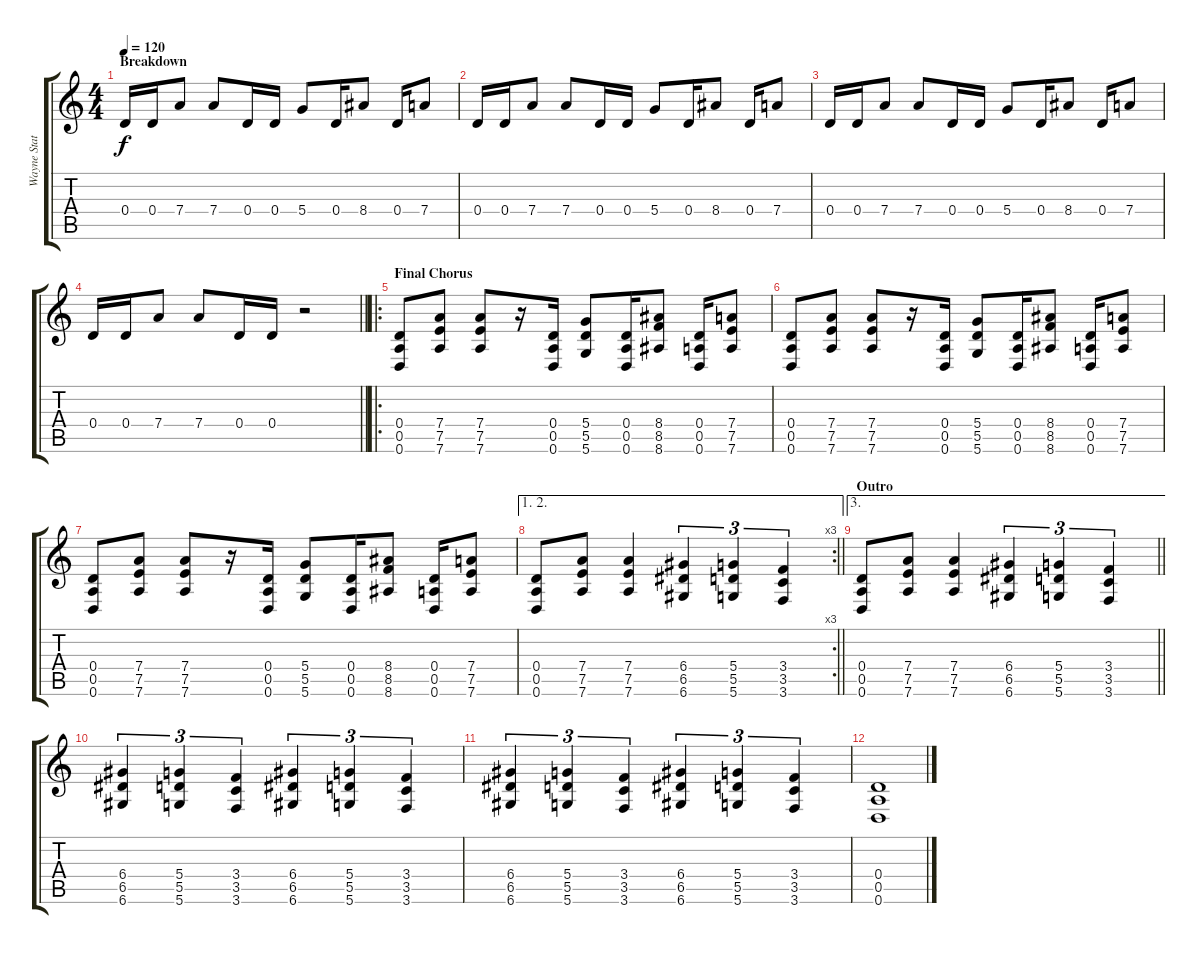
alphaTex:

\track ("Wayne Static" "Wayne Stat") {instrument distortionguitar}
\staff {score tabs}
\tuning (E4 B3 G3 D3 A2 D2) {hide}
\ts (4 4)
\section ("" "Breakdown")
\tempo 120
\clef g2
\ks c
0.4.16{dy f} 0.4.16 7.4.8 7.4.8 0.4.16 0.4.16 5.4.8 0.4.16 8.4.8 0.4.16 7.4.8 |
0.4.16 0.4.16 7.4.8 7.4.8 0.4.16 0.4.16 5.4.8 0.4.16 8.4.8 0.4.16 7.4.8 |
0.4.16 0.4.16 7.4.8 7.4.8 0.4.16 0.4.16 5.4.8 0.4.16 8.4.8 0.4.16 7.4.8 |
\barLineRight lightlight
0.4.16 0.4.16 7.4.8 7.4.8 0.4.16 0.4.16 r.2 |
\ro
\section ("" "Final Chorus")
(0.4 0.5 0.6).8 (7.4 7.5 7.6).8 (7.4 7.5 7.6).8 r.16 (0.4 0.5 0.6).16 (5.4 5.5 5.6).8 (0.4 0.5 0.6).16 (8.4 8.5 8.6).8 (0.4 0.5 0.6).16 (7.4 7.5 7.6).8 |
(0.4 0.5 0.6).8 (7.4 7.5 7.6).8 (7.4 7.5 7.6).8 r.16 (0.4 0.5 0.6).16 (5.4 5.5 5.6).8 (0.4 0.5 0.6).16 (8.4 8.5 8.6).8 (0.4 0.5 0.6).16 (7.4 7.5 7.6).8 |
(0.4 0.5 0.6).8 (7.4 7.5 7.6).8 (7.4 7.5 7.6).8 r.16 (0.4 0.5 0.6).16 (5.4 5.5 5.6).8 (0.4 0.5 0.6).16 (8.4 8.5 8.6).8 (0.4 0.5 0.6).16 (7.4 7.5 7.6).8 |
\ae (1 2)
\rc 3
\barLineRight lightlight
(0.4 0.5 0.6).8 (7.4 7.5 7.6).8 (7.4 7.5 7.6).4 (6.4 6.5 6.6).4{tu (3 2)} (5.4 5.5 5.6).4{tu (3 2)} (3.4 3.5 3.6).4{tu (3 2)} |
\ae 3
\section ("" "Outro")
\barLineRight lightlight
(0.4 0.5 0.6).8 (7.4 7.5 7.6).8 (7.4 7.5 7.6).4 (6.4 6.5 6.6).4{tu (3 2)} (5.4 5.5 5.6).4{tu (3 2)} (3.4 3.5 3.6).4{tu (3 2)} |
(6.4 6.5 6.6).4{tu (3 2)} (5.4 5.5 5.6).4{tu (3 2)} (3.4 3.5 3.6).4{tu (3 2)} (6.4 6.5 6.6).4{tu (3 2)} (5.4 5.5 5.6).4{tu (3 2)} (3.4 3.5 3.6).4{tu (3 2)} |
(6.4 6.5 6.6).4{tu (3 2)} (5.4 5.5 5.6).4{tu (3 2)} (3.4 3.5 3.6).4{tu (3 2)} (6.4 6.5 6.6).4{tu (3 2)} (5.4 5.5 5.6).4{tu (3 2)} (3.4 3.5 3.6).4{tu (3 2)} |
(0.4 0.5 0.6).1
